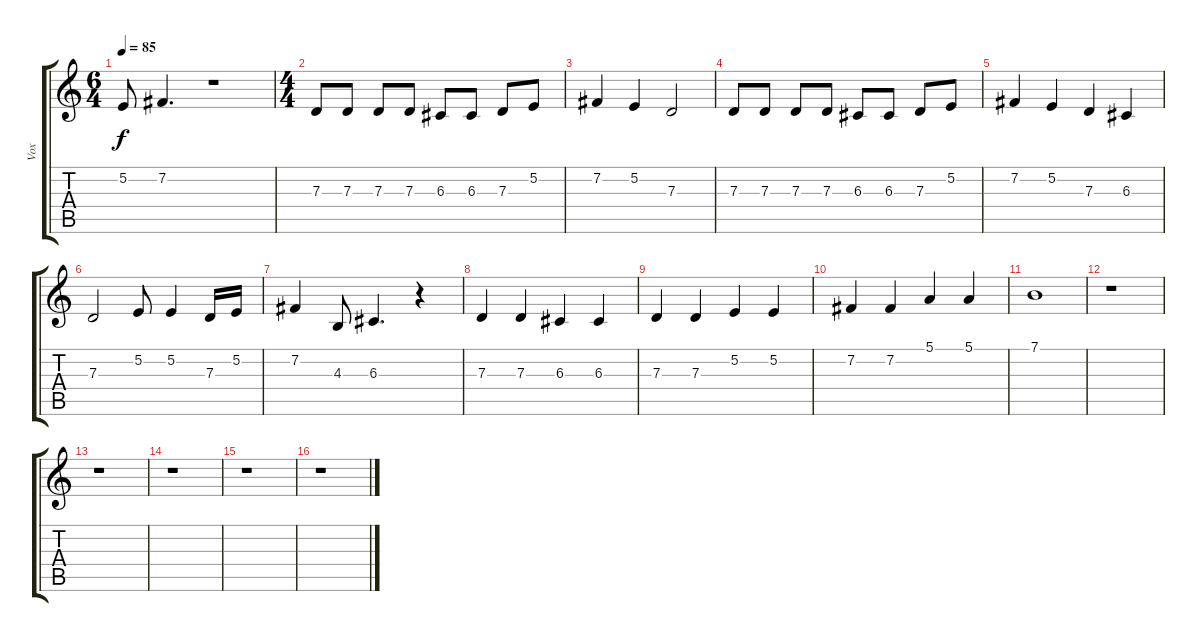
\track ("Vox" "Vox") {instrument oboe}
\staff {score tabs}
\tuning (E4 B3 G3 D3 A2 E2) {hide}
\ts (6 4)
\tempo 85
\clef g2
\ks c
5.2.8{dy f} 7.2.4{d} r.1 |
\ts (4 4)
7.3.8 7.3.8 7.3.8 7.3.8 6.3.8 6.3.8 7.3.8 5.2.8 |
7.2.4 5.2.4 7.3.2 |
7.3.8 7.3.8 7.3.8 7.3.8 6.3.8 6.3.8 7.3.8 5.2.8 |
7.2.4 5.2.4 7.3.4 6.3.4 |
7.3.2 5.2.8 5.2.4 7.3.16 5.2.16 |
7.2.4 4.3.8 6.3.4{d} r.4 |
7.3.4 7.3.4 6.3.4 6.3.4 |
7.3.4 7.3.4 5.2.4 5.2.4 |
7.2.4 7.2.4 5.1.4 5.1.4 |
7.1.1 |
r.1 |
r.1 |
r.1 |
r.1 |
r.1
